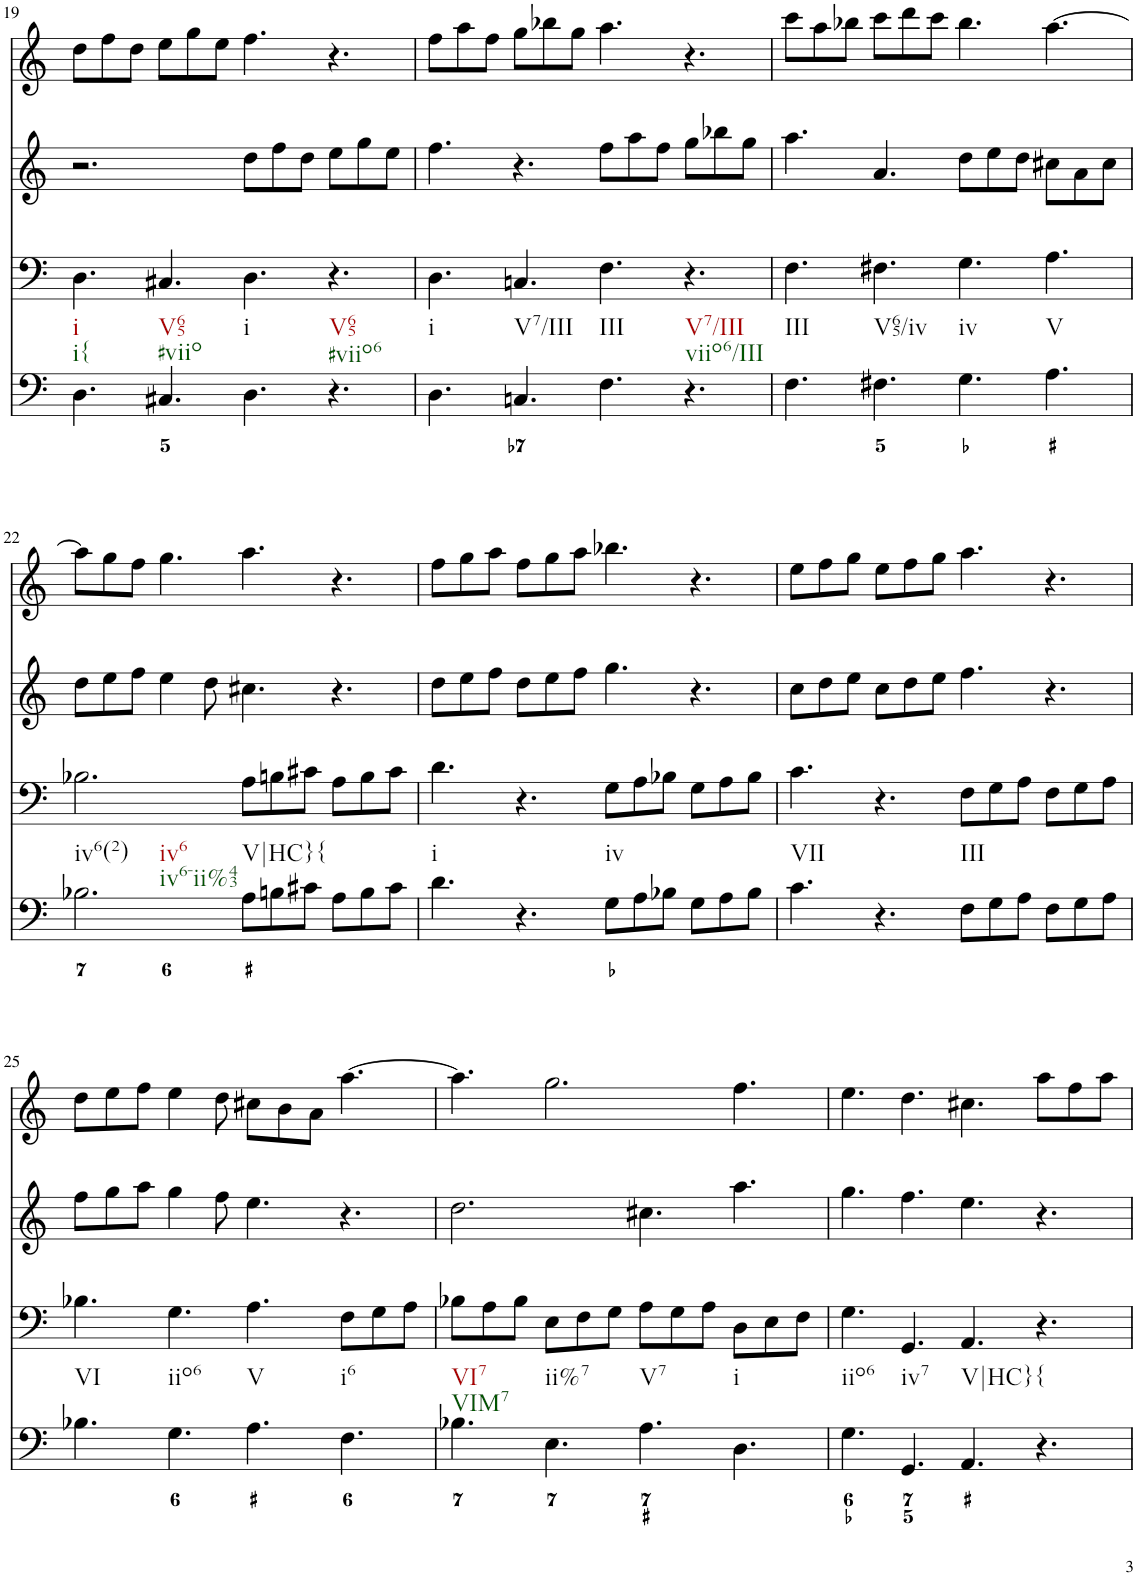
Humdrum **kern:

**kern	**kern	**kern	**kern
*part4	*part3	*part2	*part1
*staff4	*staff3	*staff2	*staff1
*I"Piano	*I"Piano	*I"Piano	*I"Piano
*I'Pno	*I'Pno	*I'Pno	*I'Pno
!!LO:PB:g=z
*clefF4	*clefF4	*clefG2	*clefG2
*k[]	*k[]	*k[]	*k[]
*M12/8	*M12/8	*M12/8	*M12/8
=19	=19	=19	=19
!	!LO:TX:b:t=i	!	!
!	!LO:TX:b:t=i{	!	!
4.D\	4.D\	2.r	8dd\L
.	.	.	8ff\
.	.	.	8dd\J
!	!LO:TX:b:t=V65	!	!
!	!LO:TX:b:t=#viio	!	!
4.C#X/	4.C#X/	.	8ee\L
.	.	.	8gg\
.	.	.	8ee\J
!	!LO:TX:b:t=i	!	!
4.D\	4.D\	8dd\L	4.ff\
.	.	8ff\	.
.	.	8dd\J	.
!	!LO:TX:b:t=V65	!	!
!	!LO:TX:b:t=#viio6	!	!
4.r	4.r	8ee\L	4.r
.	.	8gg\	.
.	.	8ee\J	.
=20	=20	=20	=20
!	!LO:TX:b:t=i	!	!
4.D\	4.D\	4.ff\	8ff\L
.	.	.	8aa\
.	.	.	8ff\J
!	!LO:TX:b:t=V7/III	!	!
4.Cn/	4.Cn/	4.r	8gg\L
.	.	.	8bb-X\
.	.	.	8gg\J
!	!LO:TX:b:t=III	!	!
4.F\	4.F\	8ff\L	4.aa\
.	.	8aa\	.
.	.	8ff\J	.
!	!LO:TX:b:t=V7/III	!	!
!	!LO:TX:b:t=viio6/III	!	!
4.r	4.r	8gg\L	4.r
.	.	8bb-X\	.
.	.	8gg\J	.
=21	=21	=21	=21
!	!LO:TX:b:t=III	!	!
4.F\	4.F\	4.aa\	8ccc\L
.	.	.	8aa\
.	.	.	8bb-X\J
!	!LO:TX:b:t=V65/iv	!	!
4.F#X\	4.F#X\	4.a/	8ccc\L
.	.	.	8ddd\
.	.	.	8ccc\J
!	!LO:TX:b:t=iv	!	!
4.G\	4.G\	8dd\L	4.bb-\
.	.	8ee\	.
.	.	8dd\J	.
!	!LO:TX:b:t=V	!	!
4.A\	4.A\	8cc#X\L	[4.aa\
.	.	8a\	.
.	.	8cc#\J	.
!!LO:LB:g=z
=22	=22	=22	=22
!	!LO:TX:b:t=iv6(2)	!	!
!	!LO:TX:b:t=iv6	!	!
!	!LO:TX:b:t=iv6-ii%43	!	!
2.B-X\	2.B-X\	8dd\L	8aa\L]
.	.	8ee\	8gg\
.	.	8ff\J	8ff\J
.	.	4ee\	4.gg\
.	.	8dd\	.
!	!LO:TX:b:t=V|HC}{	!	!
8A\L	8A\L	4.cc#X\	4.aa\
8Bn\	8Bn\	.	.
8c#X\J	8c#X\J	.	.
8A\L	8A\L	4.r	4.r
8B\	8B\	.	.
8c#\J	8c#\J	.	.
=23	=23	=23	=23
!	!LO:TX:b:t=i	!	!
4.d\	4.d\	8dd\L	8ff\L
.	.	8ee\	8gg\
.	.	8ff\J	8aa\J
4.r	4.r	8dd\L	8ff\L
.	.	8ee\	8gg\
.	.	8ff\J	8aa\J
!	!LO:TX:b:t=iv	!	!
8G\L	8G\L	4.gg\	4.bb-X\
8A\	8A\	.	.
8B-X\J	8B-X\J	.	.
8G\L	8G\L	4.r	4.r
8A\	8A\	.	.
8B-\J	8B-\J	.	.
=24	=24	=24	=24
!	!LO:TX:b:t=VII	!	!
4.c\	4.c\	8cc\L	8ee\L
.	.	8dd\	8ff\
.	.	8ee\J	8gg\J
4.r	4.r	8cc\L	8ee\L
.	.	8dd\	8ff\
.	.	8ee\J	8gg\J
!	!LO:TX:b:t=III	!	!
8F\L	8F\L	4.ff\	4.aa\
8G\	8G\	.	.
8A\J	8A\J	.	.
8F\L	8F\L	4.r	4.r
8G\	8G\	.	.
8A\J	8A\J	.	.
!!LO:LB:g=z
=25	=25	=25	=25
!	!LO:TX:b:t=VI	!	!
4.B-X\	4.B-X\	8ff\L	8dd\L
.	.	8gg\	8ee\
.	.	8aa\J	8ff\J
!	!LO:TX:b:t=iio6	!	!
4.G\	4.G\	4gg\	4ee\
.	.	8ff\	8dd\
!	!LO:TX:b:t=V	!	!
4.A\	4.A\	4.ee\	8cc#X\L
.	.	.	8b\
.	.	.	8a\J
!	!LO:TX:b:t=i6	!	!
4.F\	8F\L	4.r	[4.aa\
.	8G\	.	.
.	8A\J	.	.
=26	=26	=26	=26
!	!LO:TX:b:t=VI7	!	!
!	!LO:TX:b:t=VIM7	!	!
4.B-X\	8B-X\L	2.dd\	4.aa\]
.	8A\	.	.
.	8B-\J	.	.
!	!LO:TX:b:t=ii%7	!	!
4.E\	8E\L	.	2.gg\
.	8F\	.	.
.	8G\J	.	.
!	!LO:TX:b:t=V7	!	!
4.A\	8A\L	4.cc#X\	.
.	8G\	.	.
.	8A\J	.	.
!	!LO:TX:b:t=i	!	!
4.D\	8D\L	4.aa\	4.ff\
.	8E\	.	.
.	8F\J	.	.
=27	=27	=27	=27
!	!LO:TX:b:t=iio6	!	!
4.G\	4.G\	4.gg\	4.ee\
!	!LO:TX:b:t=iv7	!	!
4.GG/	4.GG/	4.ff\	4.dd\
!	!LO:TX:b:t=V|HC}	!	!
4.AA/	4.AA/	4.ee\	4.cc#X\
!	!LO:TX:b:t={	!	!
4.r	4.r	4.r	8aa\L
.	.	.	8ff\
.	.	.	8aa\J
=	=	=	=
*-	*-	*-	*-
